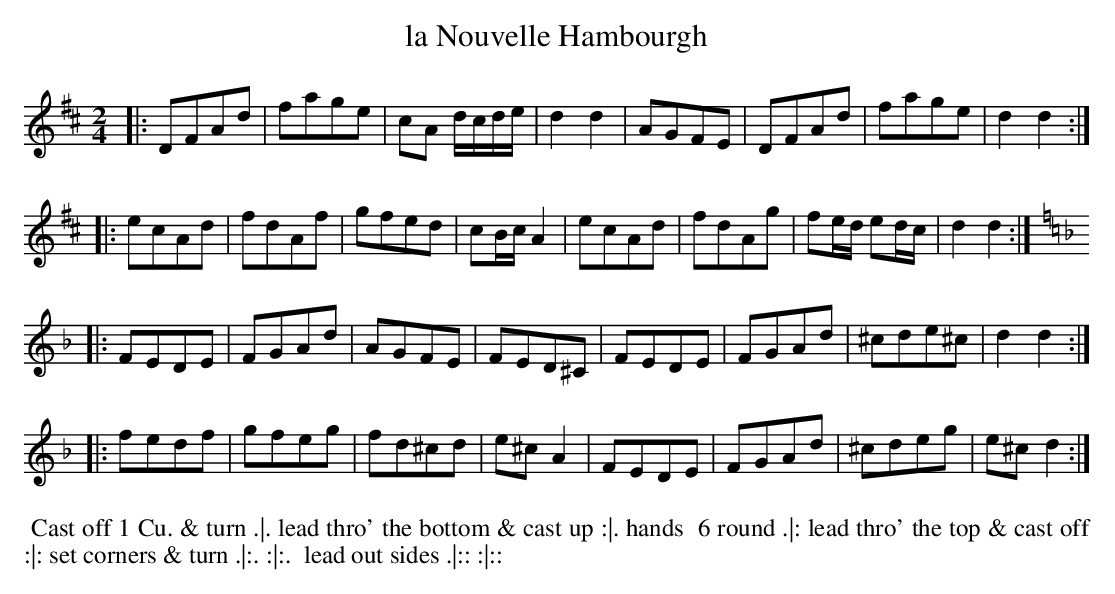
X:1
T: la Nouvelle Hambourgh
M: 2/4
L: 1/8
K: D
|: DFAd | fage | cA d/c/d/e/ | d2d2 | AGFE | DFAd | fage | d2d2 :|
|: ecAd | fdAf | gfed | cB/c/ A2 | ecAd | fdAg | fe/d/ ed/c/ | d2d2 :|
K: Dm
|: FEDE | FGAd | AGFE | FED^C | FEDE | FGAd | ^cde^c | d2d2 :|
|: fedf | gfeg | fd^cd | e^cA2 | FEDE | FGAd | ^cdeg | e^cd2 :|
